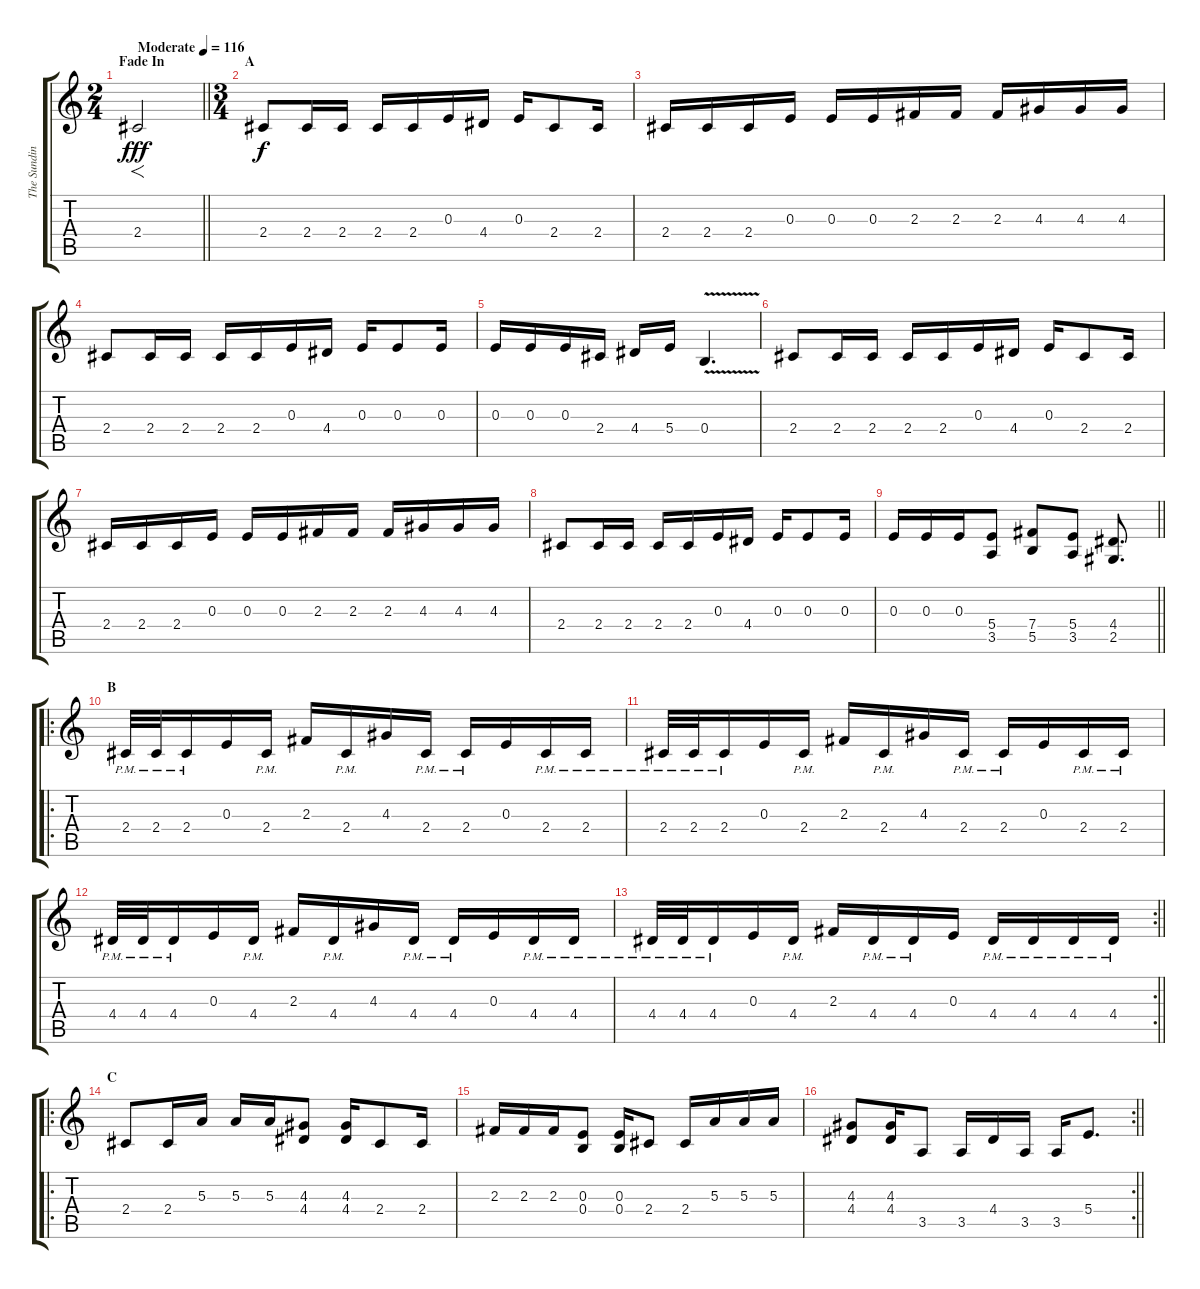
\track ("The Sundin" "The Sundin") {instrument distortionguitar}
\staff {score tabs}
\tuning (Db4 Ab3 E3 B2 Gb2 Db2) {hide}
\ts (2 4)
\section ("" "Fade In")
\tempo (116 "Moderate")
\clef g2
\barLineRight lightlight
\ks c
2.4.2{f dy fff instrument distortionguitar} |
\ts (3 4)
\section ("" "A")
2.4.8{dy f} 2.4.16 2.4.16 2.4.16 2.4.16 0.3.16 4.4.16 0.3.16 2.4.8 2.4.16 |
2.4.16 2.4.16 2.4.16 0.3.16 0.3.16 0.3.16 2.3.16 2.3.16 2.3.16 4.3.16 4.3.16 4.3.16 |
2.4.8 2.4.16 2.4.16 2.4.16 2.4.16 0.3.16 4.4.16 0.3.16 0.3.8 0.3.16 |
0.3.16 0.3.16 0.3.16 2.4.16 4.4.16 5.4.16 0.4{v}.4{d} |
2.4.8 2.4.16 2.4.16 2.4.16 2.4.16 0.3.16 4.4.16 0.3.16 2.4.8 2.4.16 |
2.4.16 2.4.16 2.4.16 0.3.16 0.3.16 0.3.16 2.3.16 2.3.16 2.3.16 4.3.16 4.3.16 4.3.16 |
2.4.8 2.4.16 2.4.16 2.4.16 2.4.16 0.3.16 4.4.16 0.3.16 0.3.8 0.3.16 |
\barLineRight lightlight
0.3.16 0.3.16 0.3.16 (5.4 3.5).8 (7.4 5.5).8 (5.4 3.5).8 (4.4 2.5).8{d} |
\ro
\section ("" "B")
2.4{pm}.32 2.4{pm}.32 2.4{pm}.16 0.3.16 2.4{pm}.16 2.3.16 2.4{pm}.16 4.3.16 2.4{pm}.16 2.4{pm}.16 0.3.16 2.4{pm}.16 2.4{pm}.16 |
2.4{pm}.32 2.4{pm}.32 2.4{pm}.16 0.3.16 2.4{pm}.16 2.3.16 2.4{pm}.16 4.3.16 2.4{pm}.16 2.4{pm}.16 0.3.16 2.4{pm}.16 2.4{pm}.16 |
4.4{pm}.32 4.4{pm}.32 4.4{pm}.16 0.3.16 4.4{pm}.16 2.3.16 4.4{pm}.16 4.3.16 4.4{pm}.16 4.4{pm}.16 0.3.16 4.4{pm}.16 4.4{pm}.16 |
\rc 2
\barLineRight lightlight
4.4{pm}.32 4.4{pm}.32 4.4{pm}.16 0.3.16 4.4{pm}.16 2.3.16 4.4{pm}.16 4.4{pm}.16 0.3.16 4.4{pm}.16 4.4{pm}.16 4.4{pm}.16 4.4{pm}.16 |
\ro
\section ("" "C")
2.4.8 2.4.16 5.3.16 5.3.16 5.3.16 (4.3 4.4).8 (4.3 4.4).16 2.4.8 2.4.16 |
2.3.16 2.3.16 2.3.16 (0.3 0.4).8 (0.3 0.4).16 2.4.8 2.4.16 5.3.16 5.3.16 5.3.16 |
\rc 2
\barLineRight lightlight
(4.3 4.4).8 (4.3 4.4).16 3.5.8 3.5.16 4.4.16 3.5.16 3.5.16 5.4.8{d}
